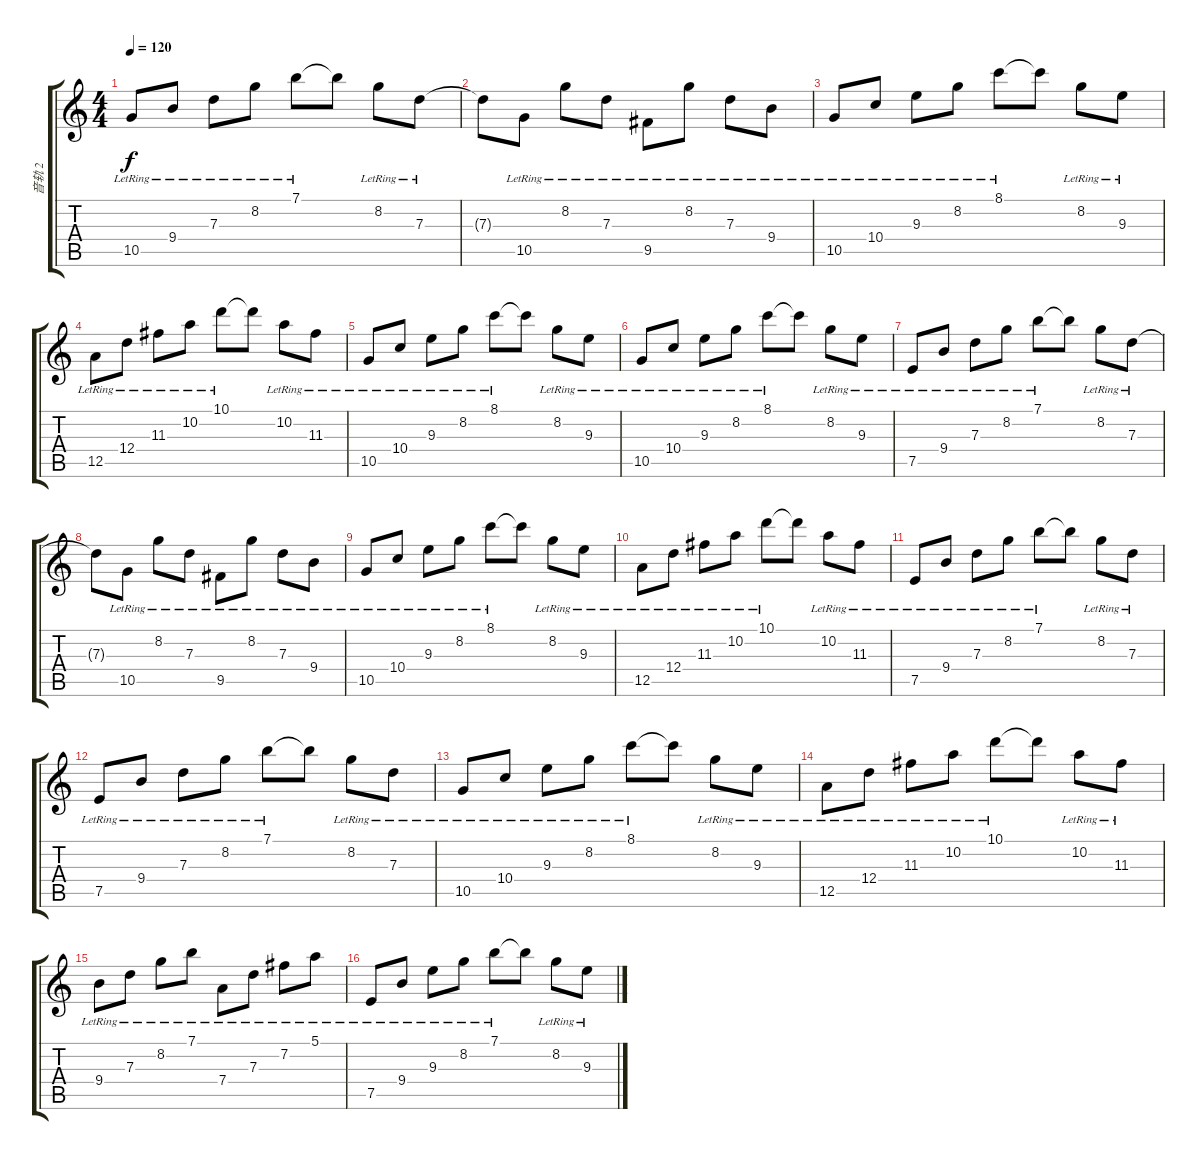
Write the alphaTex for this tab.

\track ("音轨 2" "音轨 2") {instrument acousticguitarsteel}
\staff {score tabs}
\tuning (E4 B3 G3 D3 A2 E2) {hide}
\ts (4 4)
\tempo 120
\clef g2
\ks c
10.5{lr}.8{dy f} 9.4{lr}.8 7.3{lr}.8 8.2{lr}.8 7.1{lr}.8 7.1{t}.8 8.2{lr}.8 7.3{lr}.8 |
7.3{t}.8 10.5{lr}.8 8.2{lr}.8 7.3{lr}.8 9.5{lr}.8 8.2{lr}.8 7.3{lr}.8 9.4{lr}.8 |
10.5{lr}.8 10.4{lr}.8 9.3{lr}.8 8.2{lr}.8 8.1{lr}.8 8.1{t}.8 8.2{lr}.8 9.3{lr}.8 |
12.5{lr}.8 12.4{lr}.8 11.3{lr}.8 10.2{lr}.8 10.1{lr}.8 10.1{t}.8 10.2{lr}.8 11.3{lr}.8 |
10.5{lr}.8 10.4{lr}.8 9.3{lr}.8 8.2{lr}.8 8.1{lr}.8 8.1{t}.8 8.2{lr}.8 9.3{lr}.8 |
10.5{lr}.8 10.4{lr}.8 9.3{lr}.8 8.2{lr}.8 8.1{lr}.8 8.1{t}.8 8.2{lr}.8 9.3{lr}.8 |
7.5{lr}.8 9.4{lr}.8 7.3{lr}.8 8.2{lr}.8 7.1{lr}.8 7.1{t}.8 8.2{lr}.8 7.3{lr}.8 |
7.3{t}.8 10.5{lr}.8 8.2{lr}.8 7.3{lr}.8 9.5{lr}.8 8.2{lr}.8 7.3{lr}.8 9.4{lr}.8 |
10.5{lr}.8 10.4{lr}.8 9.3{lr}.8 8.2{lr}.8 8.1{lr}.8 8.1{t}.8 8.2{lr}.8 9.3{lr}.8 |
12.5{lr}.8 12.4{lr}.8 11.3{lr}.8 10.2{lr}.8 10.1{lr}.8 10.1{t}.8 10.2{lr}.8 11.3{lr}.8 |
7.5{lr}.8 9.4{lr}.8 7.3{lr}.8 8.2{lr}.8 7.1{lr}.8 7.1{t}.8 8.2{lr}.8 7.3{lr}.8 |
7.5{lr}.8 9.4{lr}.8 7.3{lr}.8 8.2{lr}.8 7.1{lr}.8 7.1{t}.8 8.2{lr}.8 7.3{lr}.8 |
10.5{lr}.8 10.4{lr}.8 9.3{lr}.8 8.2{lr}.8 8.1{lr}.8 8.1{t}.8 8.2{lr}.8 9.3{lr}.8 |
12.5{lr}.8 12.4{lr}.8 11.3{lr}.8 10.2{lr}.8 10.1{lr}.8 10.1{t}.8 10.2{lr}.8 11.3{lr}.8 |
9.4{lr}.8 7.3{lr}.8 8.2{lr}.8 7.1{lr}.8 7.4{lr}.8 7.3{lr}.8 7.2{lr}.8 5.1{lr}.8 |
7.5{lr}.8 9.4{lr}.8 9.3{lr}.8 8.2{lr}.8 7.1{lr}.8 7.1{t}.8 8.2{lr}.8 9.3{lr}.8
